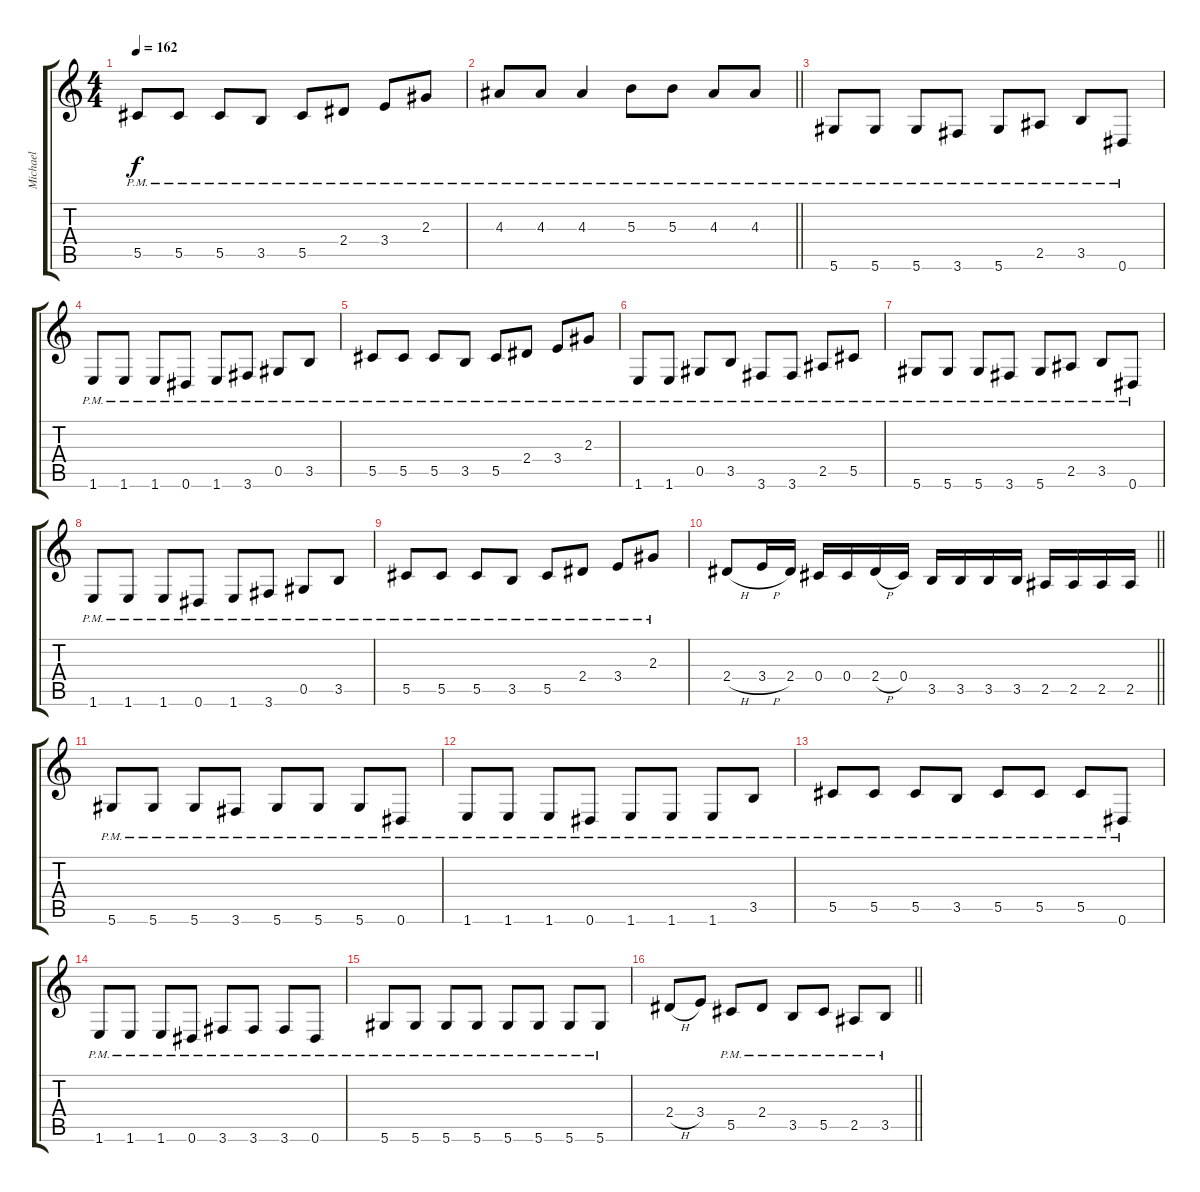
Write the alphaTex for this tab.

\track ("Michael" "Michael") {instrument distortionguitar}
\staff {score tabs}
\tuning (Eb4 Bb3 Gb3 Db3 Ab2 Eb2) {hide}
\ts (4 4)
\tempo 162
\clef g2
\ks aminor
5.5{pm}.8{dy f} 5.5{pm}.8 5.5{pm}.8 3.5{pm}.8 5.5{pm}.8 2.4{pm}.8 3.4{pm}.8 2.3{pm}.8 |
\barLineRight lightlight
4.3{pm}.8 4.3{pm}.8 4.3{pm}.4 5.3{pm}.8 5.3{pm}.8 4.3{pm}.8 4.3{pm}.8 |
5.6{pm}.8 5.6{pm}.8 5.6{pm}.8 3.6{pm}.8 5.6{pm}.8 2.5{pm}.8 3.5{pm}.8 0.6{pm}.8 |
1.6{pm}.8 1.6{pm}.8 1.6{pm}.8 0.6{pm}.8 1.6{pm}.8 3.6{pm}.8 0.5{pm}.8 3.5{pm}.8 |
5.5{pm}.8 5.5{pm}.8 5.5{pm}.8 3.5{pm}.8 5.5{pm}.8 2.4{pm}.8 3.4{pm}.8 2.3{pm}.8 |
1.6{pm}.8 1.6{pm}.8 0.5{pm}.8 3.5{pm}.8 3.6{pm}.8 3.6{pm}.8 2.5{pm}.8 5.5{pm}.8 |
5.6{pm}.8 5.6{pm}.8 5.6{pm}.8 3.6{pm}.8 5.6{pm}.8 2.5{pm}.8 3.5{pm}.8 0.6{pm}.8 |
1.6{pm}.8 1.6{pm}.8 1.6{pm}.8 0.6{pm}.8 1.6{pm}.8 3.6{pm}.8 0.5{pm}.8 3.5{pm}.8 |
5.5{pm}.8 5.5{pm}.8 5.5{pm}.8 3.5{pm}.8 5.5{pm}.8 2.4{pm}.8 3.4{pm}.8 2.3{pm}.8 |
\barLineRight lightlight
2.4{h}.8 3.4{h}.16 2.4.16 0.4.16 0.4.16 2.4{h}.16 0.4.16 3.5.16 3.5.16 3.5.16 3.5.16 2.5.16 2.5.16 2.5.16 2.5.16 |
5.6{pm}.8 5.6{pm}.8 5.6{pm}.8 3.6{pm}.8 5.6{pm}.8 5.6{pm}.8 5.6{pm}.8 0.6{pm}.8 |
1.6{pm}.8 1.6{pm}.8 1.6{pm}.8 0.6{pm}.8 1.6{pm}.8 1.6{pm}.8 1.6{pm}.8 3.5{pm}.8 |
5.5{pm}.8 5.5{pm}.8 5.5{pm}.8 3.5{pm}.8 5.5{pm}.8 5.5{pm}.8 5.5{pm}.8 0.6{pm}.8 |
1.6{pm}.8 1.6{pm}.8 1.6{pm}.8 0.6{pm}.8 3.6{pm}.8 3.6{pm}.8 3.6{pm}.8 0.6{pm}.8 |
5.6{pm}.8 5.6{pm}.8 5.6{pm}.8 5.6{pm}.8 5.6{pm}.8 5.6{pm}.8 5.6{pm}.8 5.6{pm}.8 |
\barLineRight lightlight
2.4{h}.8 3.4.8 5.5{pm}.8 2.4{pm}.8 3.5{pm}.8 5.5{pm}.8 2.5{pm}.8 3.5{pm}.8
